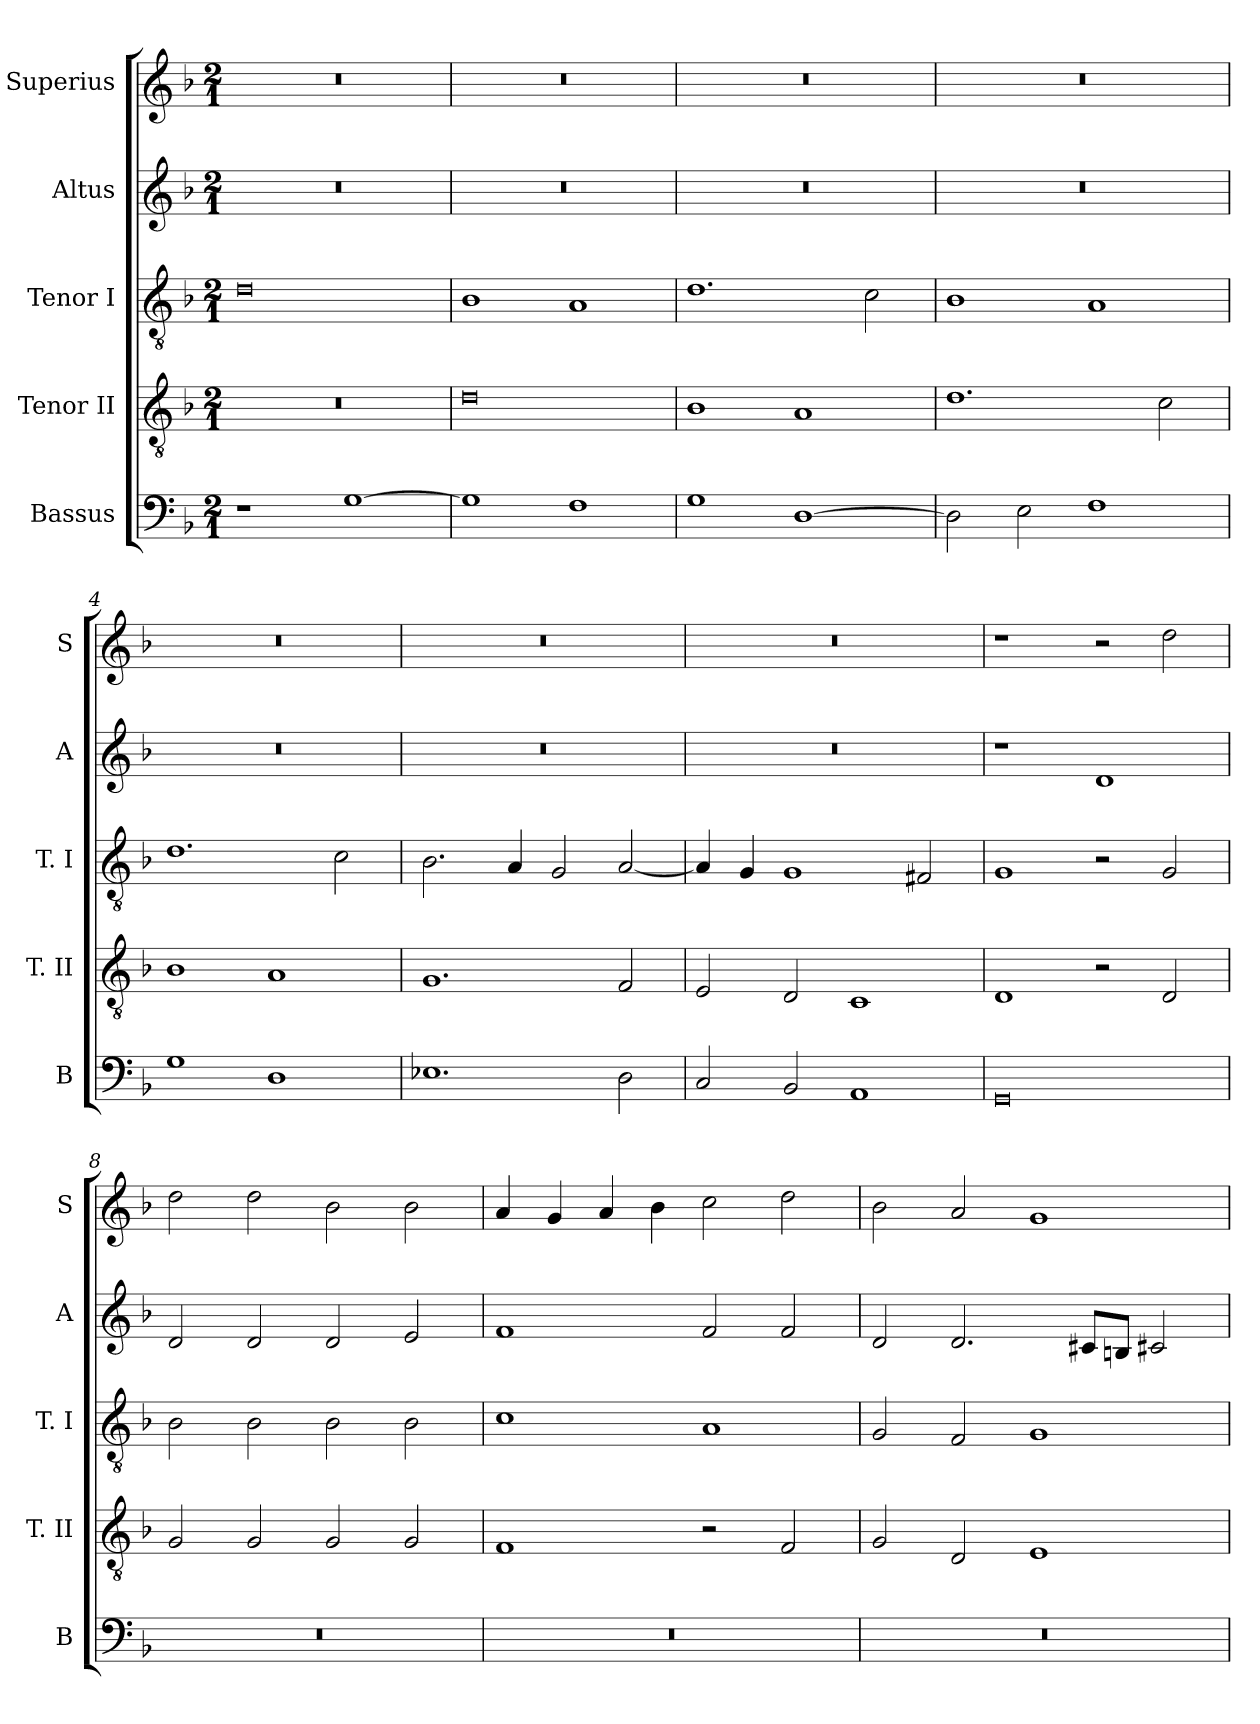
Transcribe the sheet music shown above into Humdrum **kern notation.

**kern	**kern	**kern	**kern	**kern
*part5	*part4	*part3	*part2	*part1
*staff5	*staff4	*staff3	*staff2	*staff1
*I"Bassus	*I"Tenor II	*I"Tenor I	*I"Altus	*I"Superius
*I'B	*I'T. II	*I'T. I	*I'A	*I'S
*clefF4	*clefGv2	*clefGv2	*clefG2	*clefG2
*k[b-]	*k[b-]	*k[b-]	*k[b-]	*k[b-]
*F:	*F:	*F:	*F:	*F:
*M2/1	*M2/1	*M2/1	*M2/1	*M2/1
=	=	=	=	=
1r	0r	0d	0r	0r
[1G	.	.	.	.
=1	=1	=1	=1	=1
1G]	0d	1B-	0r	0r
1F	.	1A	.	.
=2	=2	=2	=2	=2
1G	1B-	1.d	0r	0r
[1D	1A	.	.	.
.	.	2c	.	.
=3	=3	=3	=3	=3
2D]	1.d	1B-	0r	0r
2E	.	.	.	.
1F	.	1A	.	.
.	2c	.	.	.
=4	=4	=4	=4	=4
1G	1B-	1.d	0r	0r
1D	1A	.	.	.
.	.	2c	.	.
=5	=5	=5	=5	=5
1.E-X	1.G	2.B-	0r	0r
.	.	4A	.	.
.	.	2G	.	.
2D	2F	[2A	.	.
=6	=6	=6	=6	=6
2C	2E	4A]	0r	0r
.	.	4G	.	.
2BB-	2D	1G	.	.
1AA	1C	.	.	.
.	.	2F#X	.	.
=7	=7	=7	=7	=7
0GG	1D	1G	1r	1r
.	2r	2r	1d	2r
.	2D	2G	.	2dd
=8	=8	=8	=8	=8
0r	2G	2B-	2d	2dd
.	2G	2B-	2d	2dd
.	2G	2B-	2d	2b-
.	2G	2B-	2e	2b-
=9	=9	=9	=9	=9
0r	1F	1c	1f	4a
.	.	.	.	4g
.	.	.	.	4a
.	.	.	.	4b-
.	2r	1A	2f	2cc
.	2F	.	2f	2dd
=10	=10	=10	=10	=10
0r	2G	2G	2d	2b-
.	2D	2F	2.d	2a
.	1E	1G	.	1g
.	.	.	8c#XL	.
.	.	.	8BnJ	.
.	.	.	2c#X	.
=	=	=	=	=
*-	*-	*-	*-	*-
